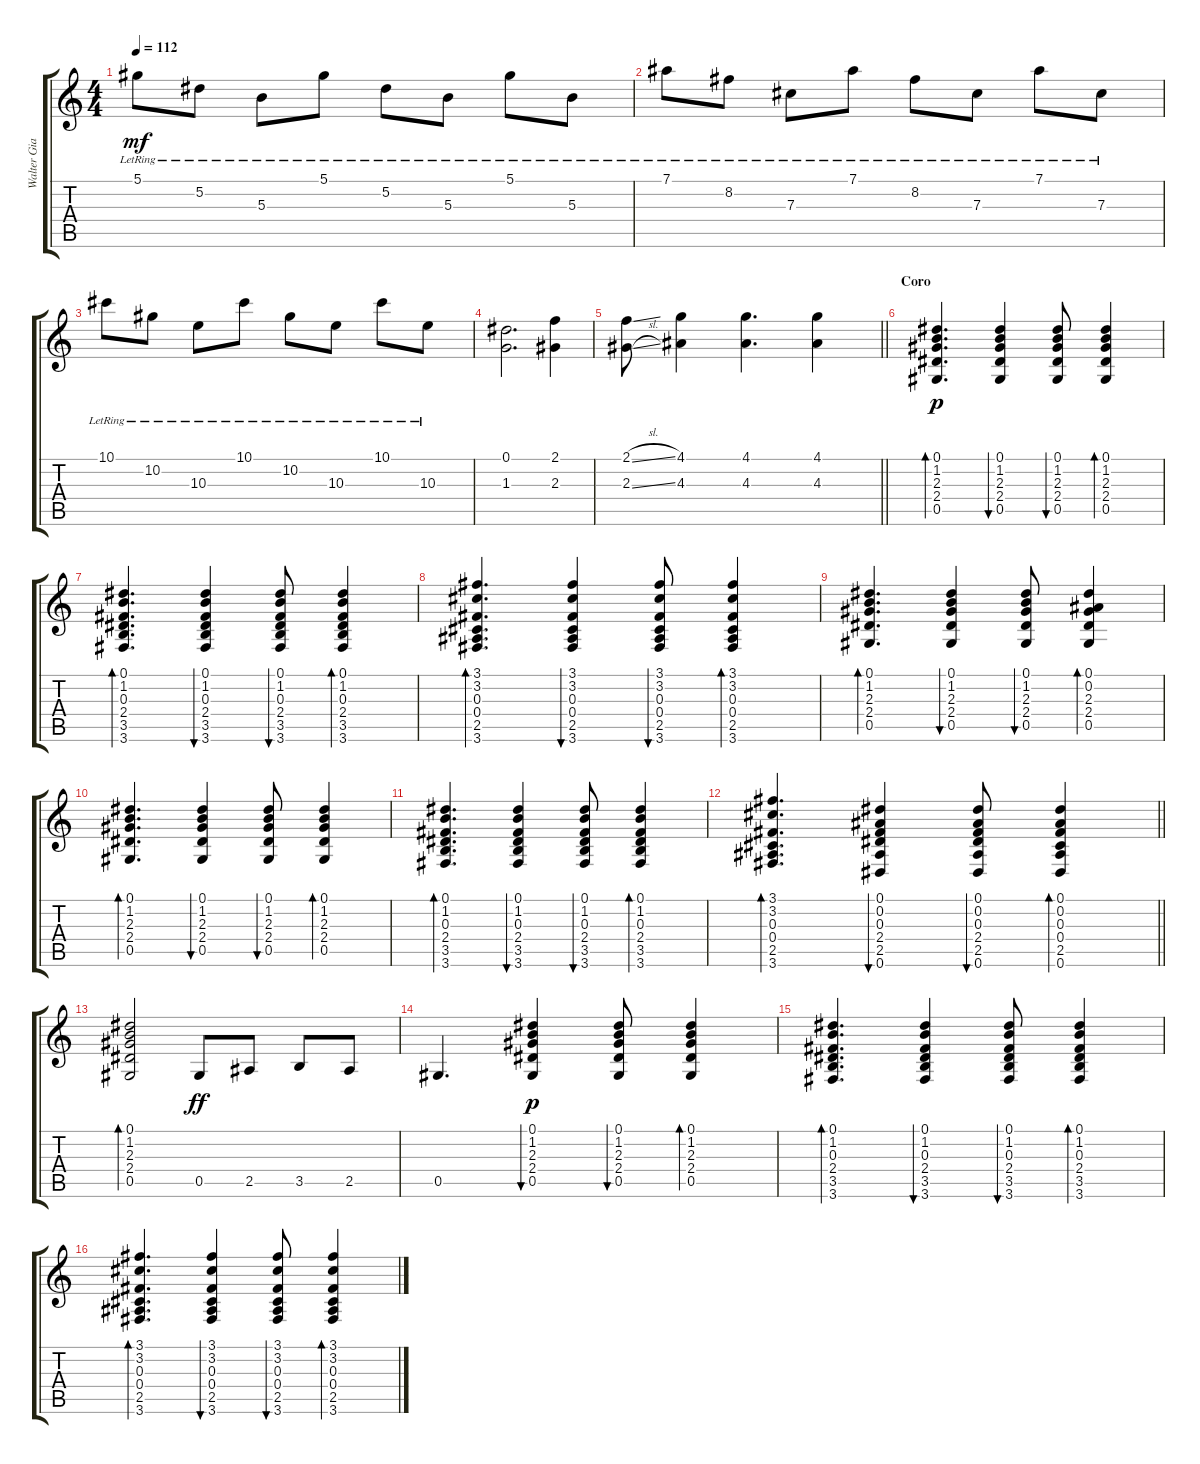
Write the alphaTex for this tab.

\track ("Walter Giardino" "Walter Gia") {instrument acousticguitarsteel}
\staff {score tabs}
\tuning (Eb4 Bb3 Gb3 Db3 Ab2 Eb2) {hide}
\ts (4 4)
\tempo 112
\clef g2
\ks c
5.1{lr}.8{dy mf} 5.2{lr}.8 5.3{lr}.8 5.1{lr}.8 5.2{lr}.8 5.3{lr}.8 5.1{lr}.8 5.3{lr}.8 |
7.1{lr}.8 8.2{lr}.8 7.3{lr}.8 7.1{lr}.8 8.2{lr}.8 7.3{lr}.8 7.1{lr}.8 7.3{lr}.8 |
10.1{lr}.8 10.2{lr}.8 10.3{lr}.8 10.1{lr}.8 10.2{lr}.8 10.3{lr}.8 10.1{lr}.8 10.3{lr}.8 |
(0.1 1.3).2{d} (2.1 2.3).4 |
\barLineRight lightlight
(2.1{sl} 2.3{sl}).8 (4.1 4.3).4 (4.1 4.3).4{d} (4.1 4.3).4 |
\section ("" "Coro")
(0.1 1.2 2.3 2.4 0.5).4{d bd 60 dy p} (0.1 1.2 2.3 2.4 0.5).4{bu 60} (0.1 1.2 2.3 2.4 0.5).8{bu 60} (0.1 1.2 2.3 2.4 0.5).4{bd 60} |
(0.1 1.2 0.3 2.4 3.5 3.6).4{d bd 60} (0.1 1.2 0.3 2.4 3.5 3.6).4{bu 60} (0.1 1.2 0.3 2.4 3.5 3.6).8{bu 60} (0.1 1.2 0.3 2.4 3.5 3.6).4{bd 60} |
(3.1 3.2 0.3 0.4 2.5 3.6).4{d bd 60} (3.1 3.2 0.3 0.4 2.5 3.6).4{bu 60} (3.1 3.2 0.3 0.4 2.5 3.6).8{bu 60} (3.1 3.2 0.3 0.4 2.5 3.6).4{bd 60} |
(0.1 1.2 2.3 2.4 0.5).4{d bd 60} (0.1 1.2 2.3 2.4 0.5).4{bu 60} (0.1 1.2 2.3 2.4 0.5).8{bu 60} (0.1 0.2 2.3 2.4 0.5).4{bd 60} |
(0.1 1.2 2.3 2.4 0.5).4{d bd 60} (0.1 1.2 2.3 2.4 0.5).4{bu 60} (0.1 1.2 2.3 2.4 0.5).8{bu 60} (0.1 1.2 2.3 2.4 0.5).4{bd 60} |
(0.1 1.2 0.3 2.4 3.5 3.6).4{d bd 60} (0.1 1.2 0.3 2.4 3.5 3.6).4{bu 60} (0.1 1.2 0.3 2.4 3.5 3.6).8{bu 60} (0.1 1.2 0.3 2.4 3.5 3.6).4{bd 60} |
\barLineRight lightlight
(3.1 3.2 0.3 0.4 2.5 3.6).4{d bd 60} (0.1 0.2 0.3 2.4 2.5 0.6).4{bu 60} (0.1 0.2 0.3 2.4 2.5 0.6).8{bu 60} (0.1 0.2 0.3 0.4 2.5 0.6).4{bd 60} |
(0.1 1.2 2.3 2.4 0.5).2{bd 60} 0.5.8{dy ff} 2.5.8 3.5.8 2.5.8 |
0.5.4{d} (0.1 1.2 2.3 2.4 0.5).4{bu 60 dy p} (0.1 1.2 2.3 2.4 0.5).8{bu 60} (0.1 1.2 2.3 2.4 0.5).4{bd 60} |
(0.1 1.2 0.3 2.4 3.5 3.6).4{d bd 60} (0.1 1.2 0.3 2.4 3.5 3.6).4{bu 60} (0.1 1.2 0.3 2.4 3.5 3.6).8{bu 60} (0.1 1.2 0.3 2.4 3.5 3.6).4{bd 60} |
(3.1 3.2 0.3 0.4 2.5 3.6).4{d bd 60} (3.1 3.2 0.3 0.4 2.5 3.6).4{bu 60} (3.1 3.2 0.3 0.4 2.5 3.6).8{bu 60} (3.1 3.2 0.3 0.4 2.5 3.6).4{bd 60}
